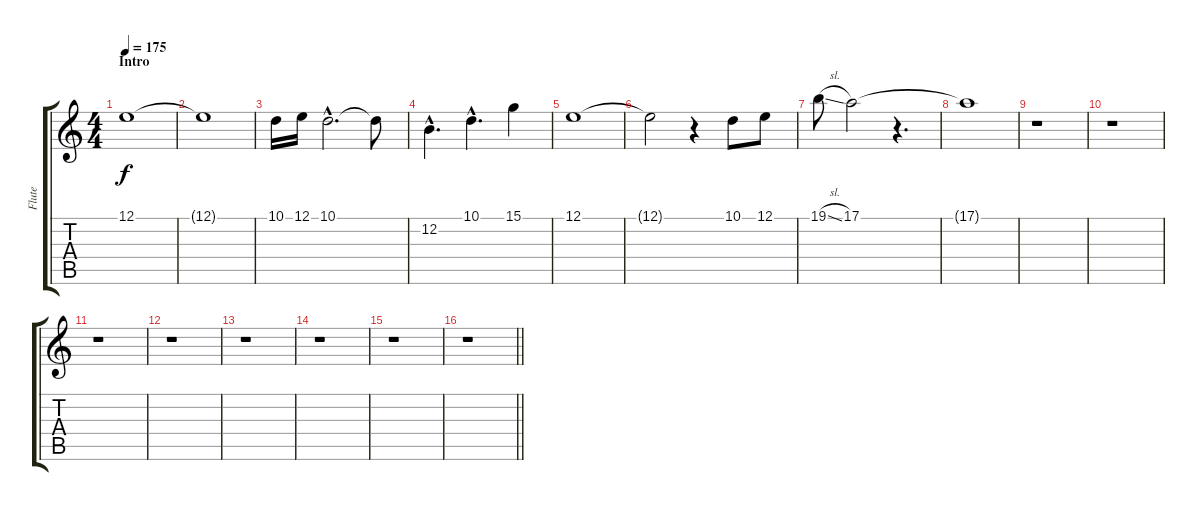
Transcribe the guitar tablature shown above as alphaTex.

\track ("Flute" "Flute") {instrument flute}
\staff {score tabs}
\tuning (E4 B3 G3 D3 A2 E2) {hide}
\ts (4 4)
\section ("" "Intro")
\tempo 175
\clef g2
\ks c
12.1.1{dy f instrument flute} |
12.1{t}.1 |
10.1.16 12.1.16 10.1{hac}.2{d} 10.1{t}.8 |
12.2{hac}.4{d} 10.1{hac}.4{d} 15.1.4 |
12.1.1 |
12.1{t}.2 r.4 10.1.8 12.1.8 |
19.1{sl}.8 17.1.2 r.4{d} |
17.1{t}.1 |
r.1 |
r.1 |
r.1 |
r.1 |
r.1 |
r.1 |
r.1 |
\barLineRight lightlight
r.1
